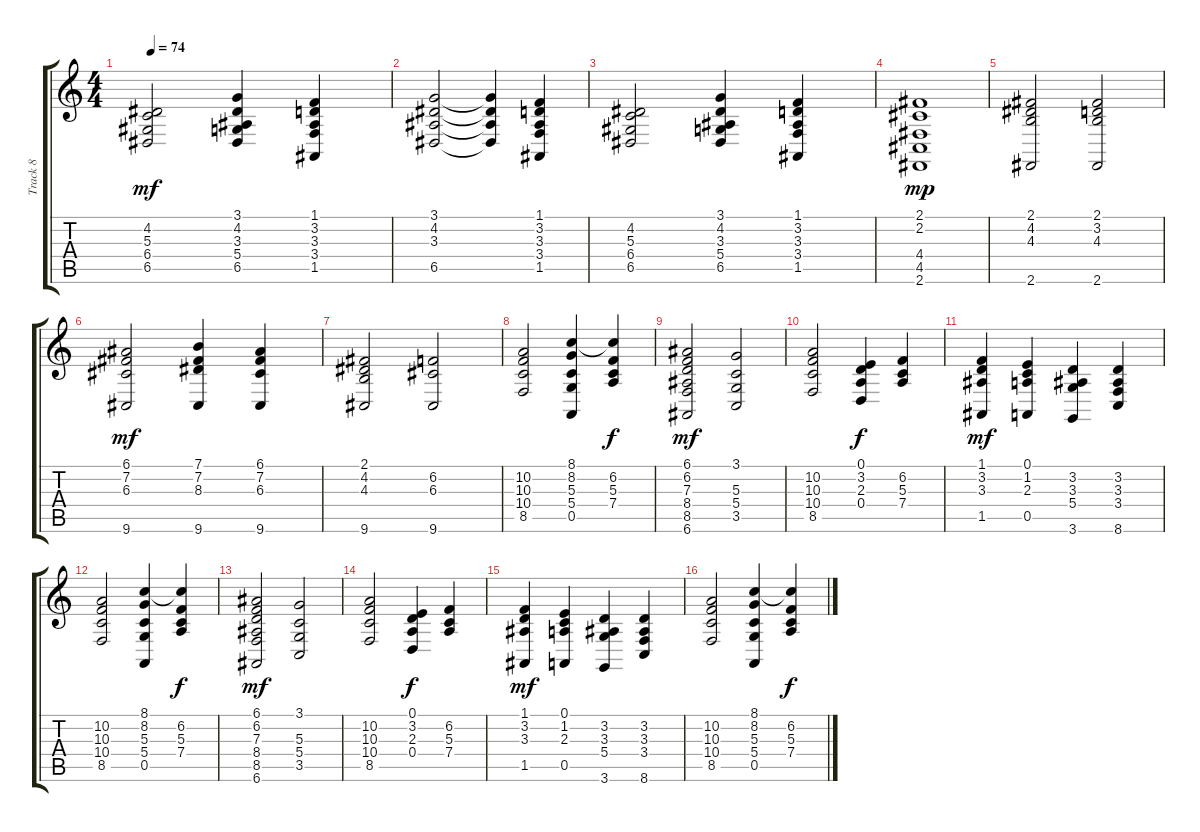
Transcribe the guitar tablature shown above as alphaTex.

\track ("Track 8" "Track 8") {instrument brasssection}
\staff {score tabs}
\tuning (E4 B3 G3 D3 A2 E2) {hide}
\ts (4 4)
\tempo 74
\clef g2
\ks c
(4.2 5.3 6.4 6.5).2{dy mf} (3.1 4.2 3.3 5.4 6.5).4 (1.1 3.2 3.3 3.4 1.5).4 |
(3.1 4.2 3.3 6.5).2 (3.1{t} 4.2{t} 3.3{t} 6.5{t}).4 (1.1 3.2 3.3 3.4 1.5).4 |
(4.2 5.3 6.4 6.5).2 (3.1 4.2 3.3 5.4 6.5).4 (1.1 3.2 3.3 3.4 1.5).4 |
(2.1 2.2 4.4 4.5 2.6).1{dy mp} |
(2.1 4.2 4.3 2.6).2 (2.1 3.2 4.3 2.6).2 |
(6.1 7.2 6.3 9.6).2{dy mf} (7.1 7.2 8.3 9.6).4 (6.1 7.2 6.3 9.6).4 |
(2.1 4.2 4.3 9.6).2 (6.2 6.3 9.6).2 |
(10.2 10.3 10.4 8.5).2 (8.1 8.2 5.3 5.4 0.5).4 (8.1{t} 6.2 5.3 7.4).4{dy f} |
(6.1 6.2 7.3 8.4 8.5 6.6).2{dy mf} (3.1 5.3 5.4 3.5).2 |
(10.2 10.3 10.4 8.5).2 (0.1 3.2 2.3 0.4).4{dy f} (6.2 5.3 7.4).4 |
(1.1 3.2 3.3 1.5).4{dy mf} (0.1 1.2 2.3 0.5).4 (3.2 3.3 5.4 3.6).4 (3.2 3.3 3.4 8.6).4 |
(10.2 10.3 10.4 8.5).2 (8.1 8.2 5.3 5.4 0.5).4 (8.1{t} 6.2 5.3 7.4).4{dy f} |
(6.1 6.2 7.3 8.4 8.5 6.6).2{dy mf} (3.1 5.3 5.4 3.5).2 |
(10.2 10.3 10.4 8.5).2 (0.1 3.2 2.3 0.4).4{dy f} (6.2 5.3 7.4).4 |
(1.1 3.2 3.3 1.5).4{dy mf} (0.1 1.2 2.3 0.5).4 (3.2 3.3 5.4 3.6).4 (3.2 3.3 3.4 8.6).4 |
(10.2 10.3 10.4 8.5).2 (8.1 8.2 5.3 5.4 0.5).4 (8.1{t} 6.2 5.3 7.4).4{dy f}
